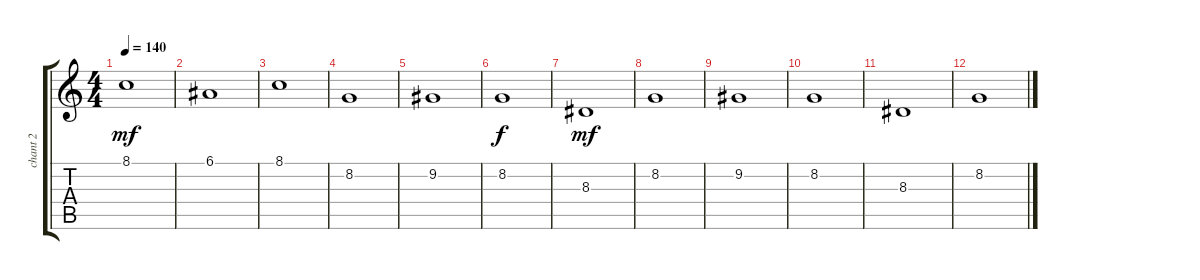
\track ("chant 2" "chant 2") {instrument choiraahs}
\staff {score tabs}
\tuning (E4 B3 G3 D3 A2 E2) {hide}
\ts (4 4)
\tempo 140
\clef g2
\ks c
8.1.1{dy mf} |
6.1.1 |
8.1.1 |
8.2.1 |
9.2.1 |
8.2.1{dy f} |
8.3.1{dy mf} |
8.2.1 |
9.2.1 |
8.2.1 |
8.3.1 |
8.2.1
